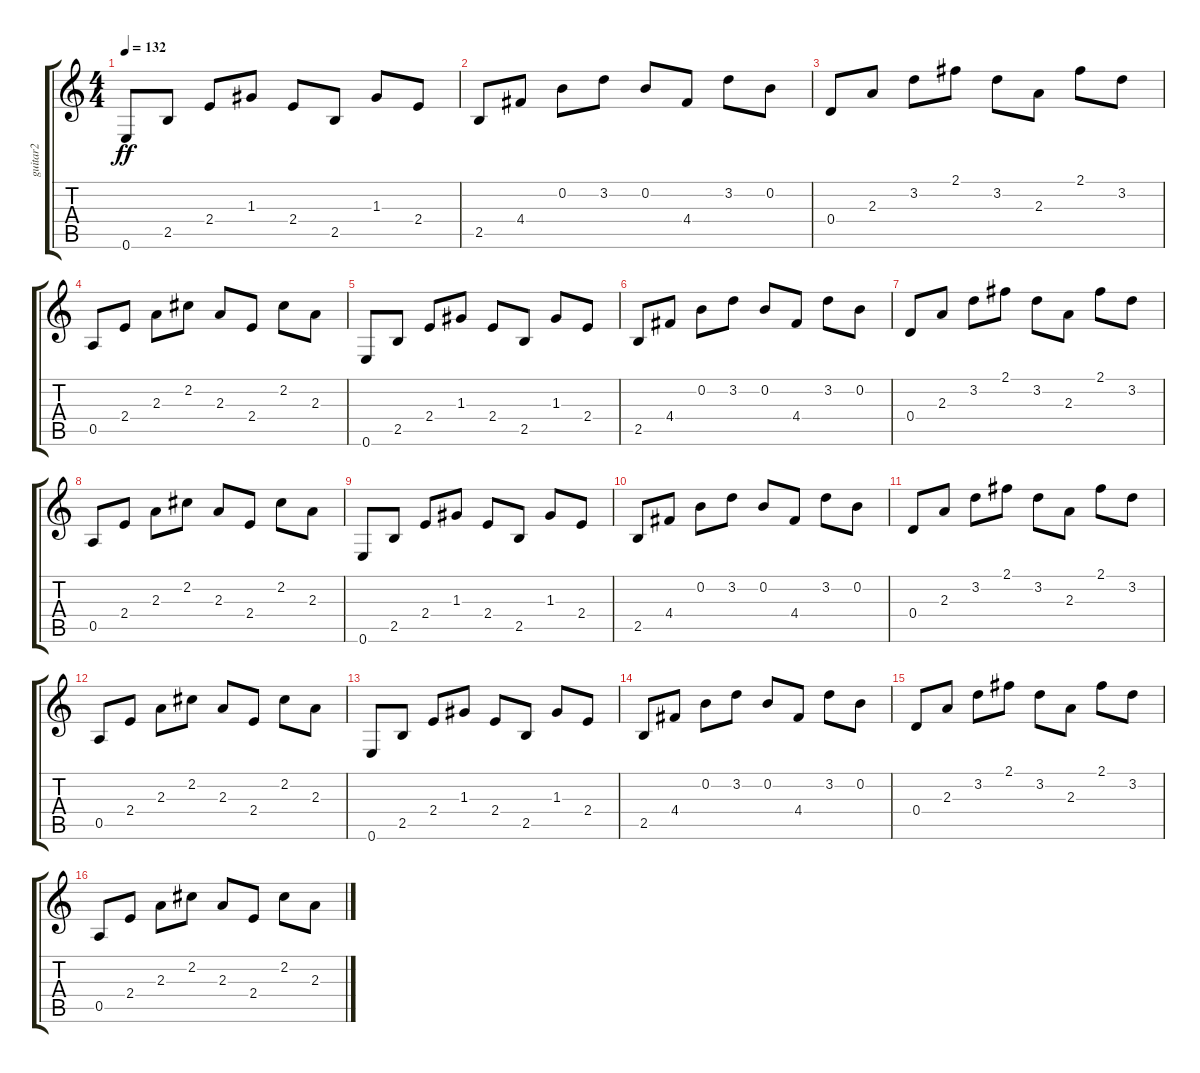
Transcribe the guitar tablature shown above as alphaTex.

\track ("guitar2" "guitar2") {instrument electricguitarclean}
\staff {score tabs}
\tuning (E4 B3 G3 D3 A2 E2) {hide}
\ts (4 4)
\tempo 132
\clef g2
\ks c
0.6.8{dy ff} 2.5.8 2.4.8 1.3.8 2.4.8 2.5.8 1.3.8 2.4.8 |
2.5.8 4.4.8 0.2.8 3.2.8 0.2.8 4.4.8 3.2.8 0.2.8 |
0.4.8 2.3.8 3.2.8 2.1.8 3.2.8 2.3.8 2.1.8 3.2.8 |
0.5.8 2.4.8 2.3.8 2.2.8 2.3.8 2.4.8 2.2.8 2.3.8 |
0.6.8 2.5.8 2.4.8 1.3.8 2.4.8 2.5.8 1.3.8 2.4.8 |
2.5.8 4.4.8 0.2.8 3.2.8 0.2.8 4.4.8 3.2.8 0.2.8 |
0.4.8 2.3.8 3.2.8 2.1.8 3.2.8 2.3.8 2.1.8 3.2.8 |
0.5.8 2.4.8 2.3.8 2.2.8 2.3.8 2.4.8 2.2.8 2.3.8 |
0.6.8 2.5.8 2.4.8 1.3.8 2.4.8 2.5.8 1.3.8 2.4.8 |
2.5.8 4.4.8 0.2.8 3.2.8 0.2.8 4.4.8 3.2.8 0.2.8 |
0.4.8 2.3.8 3.2.8 2.1.8 3.2.8 2.3.8 2.1.8 3.2.8 |
0.5.8 2.4.8 2.3.8 2.2.8 2.3.8 2.4.8 2.2.8 2.3.8 |
0.6.8 2.5.8 2.4.8 1.3.8 2.4.8 2.5.8 1.3.8 2.4.8 |
2.5.8 4.4.8 0.2.8 3.2.8 0.2.8 4.4.8 3.2.8 0.2.8 |
0.4.8 2.3.8 3.2.8 2.1.8 3.2.8 2.3.8 2.1.8 3.2.8 |
0.5.8 2.4.8 2.3.8 2.2.8 2.3.8 2.4.8 2.2.8 2.3.8
